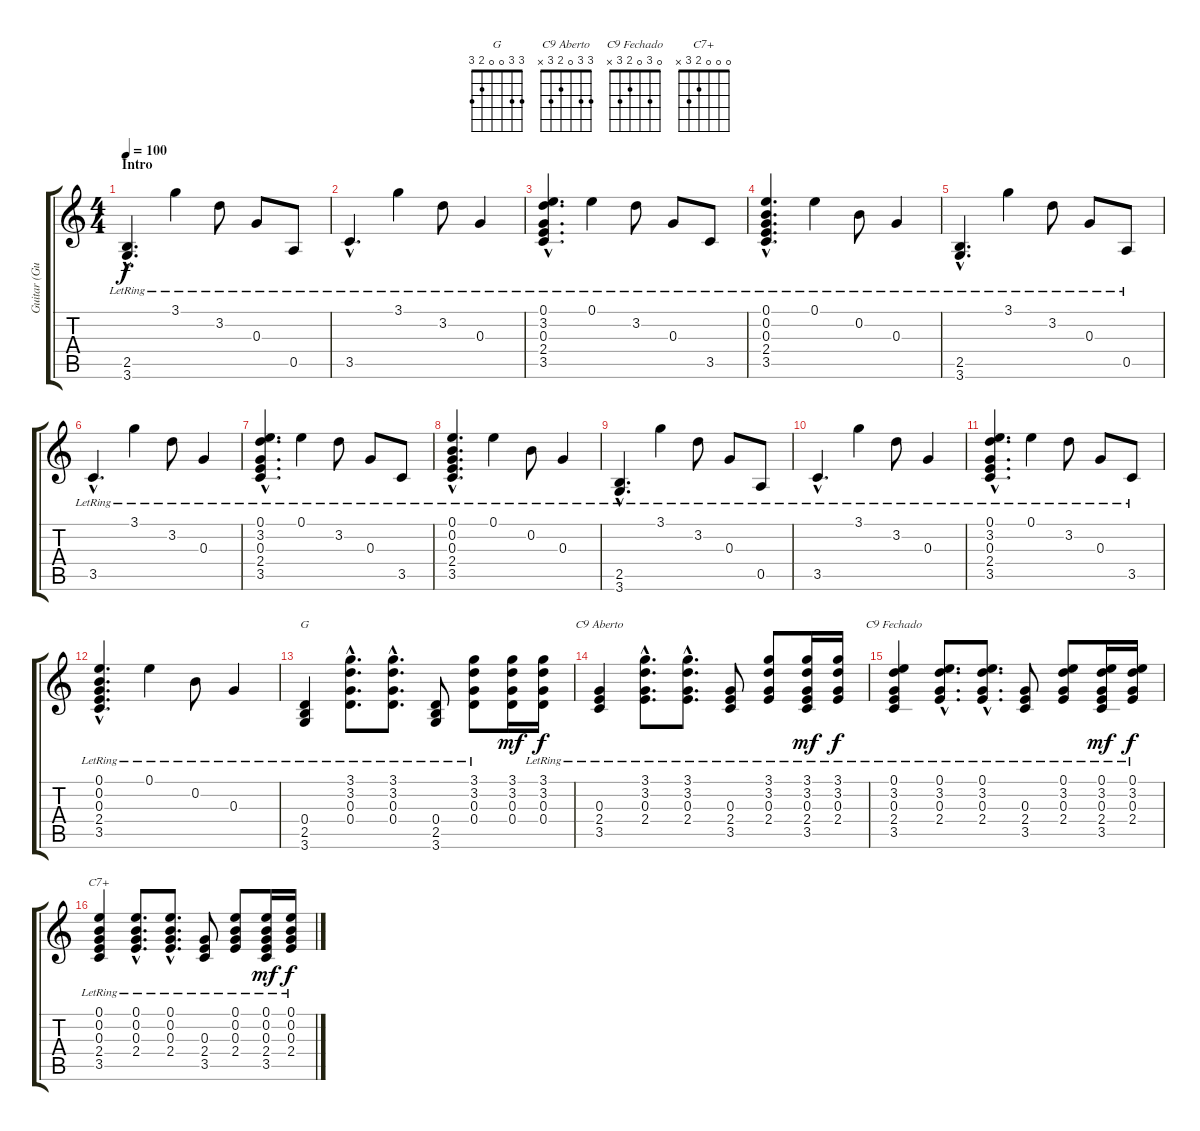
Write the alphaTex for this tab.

\track ("Guitar (Guilherme)" "Guitar (Gu") {instrument acousticguitarsteel}
\staff {score tabs}
\tuning (E4 B3 G3 D3 A2 E2) {hide}
\chord ("G" 3 3 0 0 2 3)
\chord ("C9 Aberto" 3 3 0 2 3 x)
\chord ("C9 Fechado" 0 3 0 2 3 x)
\chord ("C7+" 0 0 0 2 3 x)
\ts (4 4)
\section ("" "Intro")
\tempo 100
\clef g2
\ks c
(2.5{hac lr} 3.6{hac lr}).4{d dy f instrument acousticguitarsteel} 3.1{lr}.4 3.2{lr}.8 0.3{lr}.8 0.5{lr}.8 |
3.5{hac lr}.4{d} 3.1{lr}.4 3.2{lr}.8 0.3{lr}.4 |
(0.1{hac lr} 3.2{hac lr} 0.3{hac lr} 2.4{hac lr} 3.5{hac lr}).4{d} 0.1{lr}.4 3.2{lr}.8 0.3{lr}.8 3.5{lr}.8 |
(0.1{hac lr} 0.2{hac lr} 0.3{hac lr} 2.4{hac lr} 3.5{hac lr}).4{d} 0.1{lr}.4 0.2{lr}.8 0.3{lr}.4 |
(2.5{hac lr} 3.6{hac lr}).4{d} 3.1{lr}.4 3.2{lr}.8 0.3{lr}.8 0.5{lr}.8 |
3.5{hac lr}.4{d} 3.1{lr}.4 3.2{lr}.8 0.3{lr}.4 |
(0.1{hac lr} 3.2{hac lr} 0.3{hac lr} 2.4{hac lr} 3.5{hac lr}).4{d} 0.1{lr}.4 3.2{lr}.8 0.3{lr}.8 3.5{lr}.8 |
(0.1{hac lr} 0.2{hac lr} 0.3{hac lr} 2.4{hac lr} 3.5{hac lr}).4{d} 0.1{lr}.4 0.2{lr}.8 0.3{lr}.4 |
(2.5{hac lr} 3.6{hac lr}).4{d} 3.1{lr}.4 3.2{lr}.8 0.3{lr}.8 0.5{lr}.8 |
3.5{hac lr}.4{d} 3.1{lr}.4 3.2{lr}.8 0.3{lr}.4 |
(0.1{hac lr} 3.2{hac lr} 0.3{hac lr} 2.4{hac lr} 3.5{hac lr}).4{d} 0.1{lr}.4 3.2{lr}.8 0.3{lr}.8 3.5{lr}.8 |
(0.1{hac lr} 0.2{hac lr} 0.3{hac lr} 2.4{hac lr} 3.5{hac lr}).4{d} 0.1{lr}.4 0.2{lr}.8 0.3{lr}.4 |
(0.4{lr} 2.5{lr} 3.6{lr}).4{ch "G"} (3.1{hac lr} 3.2{hac lr} 0.3{hac lr} 0.4{hac}).8{d} (3.1{hac lr} 3.2{hac lr} 0.3{hac lr} 0.4{hac}).8{d} (0.4{lr} 2.5{lr} 3.6{lr}).8 (3.1{lr} 3.2{lr} 0.3{lr} 0.4).8 (3.1 3.2 0.3 0.4).16{dy mf} (3.1{lr} 3.2{lr} 0.3{lr} 0.4).16{dy f} |
(0.3{lr} 2.4{lr} 3.5{lr}).4{ch "C9 Aberto"} (3.1{hac lr} 3.2{hac lr} 0.3{hac lr} 2.4{hac}).8{d} (3.1{hac lr} 3.2{hac lr} 0.3{hac lr} 2.4{hac}).8{d} (0.3{lr} 2.4{lr} 3.5{lr}).8 (3.1{lr} 3.2{lr} 0.3{lr} 2.4).8 (3.1 3.2 0.3{lr} 2.4{lr} 3.5{lr}).16{dy mf} (3.1{lr} 3.2{lr} 0.3{lr} 2.4).16{dy f} |
(0.1{lr} 3.2{lr} 0.3{lr} 2.4{lr} 3.5{lr}).4{ch "C9 Fechado"} (0.1{hac lr} 3.2{hac lr} 0.3{hac lr} 2.4{hac}).8{d} (0.1{hac lr} 3.2{hac lr} 0.3{hac lr} 2.4{hac}).8{d} (0.3{lr} 2.4{lr} 3.5{lr}).8 (0.1{lr} 3.2{lr} 0.3{lr} 2.4).8 (0.1 3.2 0.3{lr} 2.4{lr} 3.5{lr}).16{dy mf} (0.1{lr} 3.2{lr} 0.3{lr} 2.4).16{dy f} |
(0.1{lr} 0.2{lr} 0.3{lr} 2.4{lr} 3.5{lr}).4{ch "C7+"} (0.1{hac lr} 0.2{hac lr} 0.3{hac lr} 2.4{hac}).8{d} (0.1{hac lr} 0.2{hac lr} 0.3{hac lr} 2.4{hac}).8{d} (0.3{lr} 2.4{lr} 3.5{lr}).8 (0.1{lr} 0.2{lr} 0.3{lr} 2.4).8 (0.1 0.2 0.3{lr} 2.4{lr} 3.5{lr}).16{dy mf} (0.1{lr} 0.2{lr} 0.3{lr} 2.4).16{dy f}
